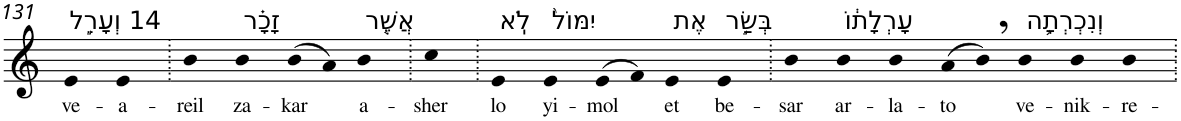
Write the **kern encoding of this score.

**kern	**text
*part1	*part1
*staff1	*staff1
*I"Piano	*
*I'Pno	*
!!LO:PB:g=z
*clefG2	*
*k[]	*
=131	=131
!LO:TX:a:t=14 וְעָרֵ֣ל	!
!	!LO:LY:b
4e	ve-
!	!LO:LY:b
4e	-a-
=132.	=132.
!	!LO:LY:b
4b	-reil
!LO:TX:a:t=זָכָ֗ר	!
!	!LO:LY:b
4b	za-
!	!LO:LY:b
(>8b	-kar
8a)	.
!LO:TX:a:t=אֲשֶׁ֤ר	!
!	!LO:LY:b
4b	a-
=133.	=133.
!	!LO:LY:b
4cc	-sher
=134.	=134.
!LO:TX:a:t=לֹֽא	!
!	!LO:LY:b
4e	lo
!LO:TX:a:t=יִמּוֹל֙	!
!	!LO:LY:b
4e	yi-
!	!LO:LY:b
(>8e	-mol
8f)	.
!LO:TX:a:t=אֶת	!
!	!LO:LY:b
4e	et
!LO:TX:a:t=בְּשַׂ֣ר	!
!	!LO:LY:b
4e	be-
=135.	=135.
!	!LO:LY:b
4b	-sar
!LO:TX:a:t=עָרְלָת֔וֹ	!
!	!LO:LY:b
4b	ar-
!	!LO:LY:b
4b	-la-
!	!LO:LY:b
(>8a	-to
8b,)	.
!LO:TX:a:t=וְנִכְרְתָ֛ה	!
!	!LO:LY:b
4b	ve-
!	!LO:LY:b
4b	-nik-
!	!LO:LY:b
4b	-re-
=.	=.
*-	*-
